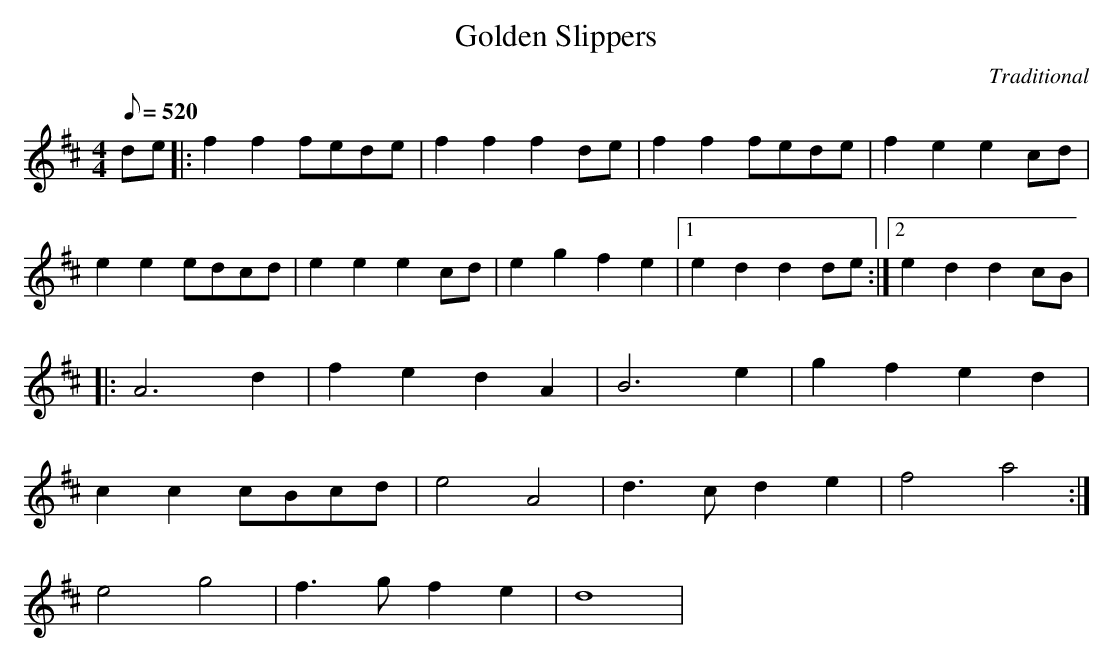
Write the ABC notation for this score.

X:1
T:Golden Slippers
C:Traditional
M:4/4
L:1/8
Q:1/8=520
K:D
de|:f2f2 fede|f2f2 f2de|f2f2 fede|f2e2 e2cd|
e2e2 edcd|e2e2 e2cd|e2g2 f2e2|1 e2d2 d2de:|2 e2d2 d2cB |
|:A6d2|f2e2 d2A2|B6e2|g2f2 e2d2|
c2c2 cBcd|e4 A4|d3c d2e2|f4 a4:|
e4 g4|f3g f2e2|d8|
